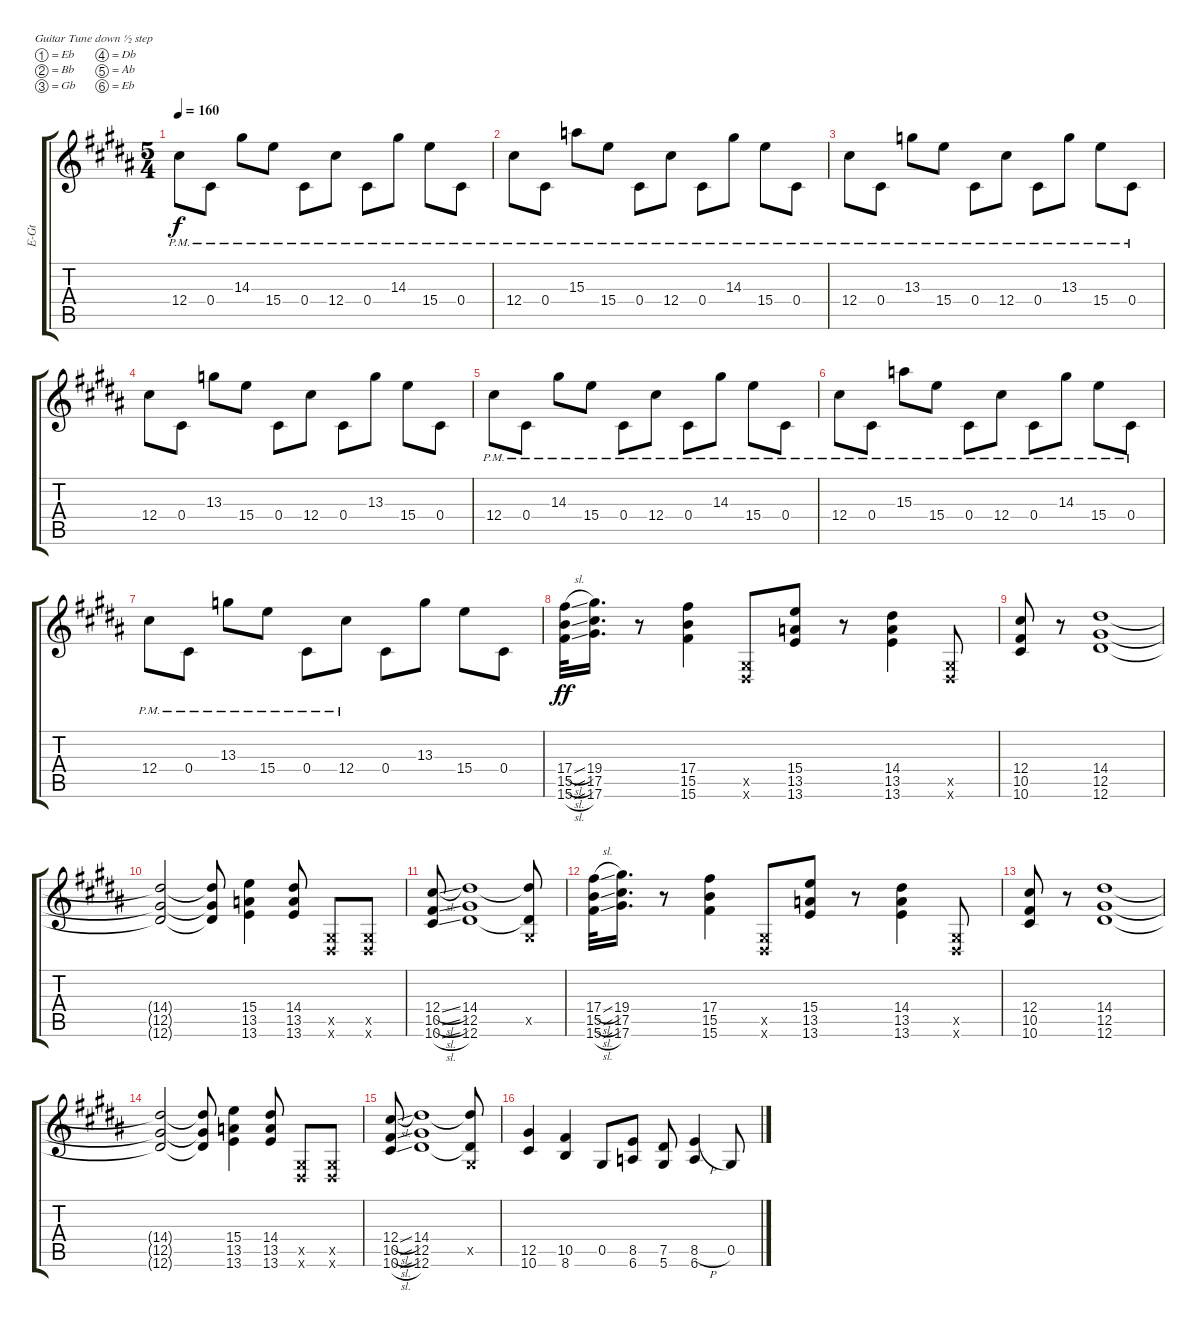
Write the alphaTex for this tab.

\bracketExtendMode groupsimilarinstruments
\otherSystemsTrackNameOrientation horizontal
\track ("Electric Guitar 1" "E-Gt") {instrument distortionguitar}
\staff {score tabs}
\tuning (Eb4 Bb3 Gb3 Db3 Ab2 Eb2)
\ts (5 4)
\tempo 160
\clef g2
\ks b
12.4{pm acc forcenatural}.8{dy f instrument distortionguitar beam Down} 0.4{pm acc forcenatural}.8{beam Down} 14.3{pm acc forcenatural}.8{beam Down} 15.4{pm acc forcenatural}.8{beam Down} 0.4{pm acc forcenatural}.8{beam Down} 12.4{pm acc forcenatural}.8{beam Down} 0.4{pm acc forcenatural}.8{beam Down} 14.3{pm acc forcenatural}.8{beam Down} 15.4{pm acc forcenatural}.8{beam Down} 0.4{pm acc forcenatural}.8{beam Down} |
12.4{pm acc forcenatural}.8{beam Down} 0.4{pm acc forcenatural}.8{beam Down} 15.3{pm acc b}.8{beam Down} 15.4{pm acc forcenatural}.8{beam Down} 0.4{pm acc forcenatural}.8{beam Down} 12.4{pm acc forcenatural}.8{beam Down} 0.4{pm acc forcenatural}.8{beam Down} 14.3{pm acc forcenatural}.8{beam Down} 15.4{pm acc forcenatural}.8{beam Down} 0.4{pm acc forcenatural}.8{beam Down} |
12.4{pm acc forcenatural}.8{beam Down} 0.4{pm acc forcenatural}.8{beam Down} 13.3{pm acc b}.8{beam Down} 15.4{pm acc forcenatural}.8{beam Down} 0.4{pm acc forcenatural}.8{beam Down} 12.4{pm acc forcenatural}.8{beam Down} 0.4{pm acc forcenatural}.8{beam Down} 13.3{pm acc b}.8{beam Down} 15.4{pm acc forcenatural}.8{beam Down} 0.4{pm acc forcenatural}.8{beam Down} |
12.4{acc forcenatural}.8{beam Down} 0.4{acc forcenatural}.8{beam Down} 13.3{acc b}.8{beam Down} 15.4{acc forcenatural}.8{beam Down} 0.4{acc forcenatural}.8{beam Down} 12.4{acc forcenatural}.8{beam Down} 0.4{acc forcenatural}.8{beam Down} 13.3{acc b}.8{beam Down} 15.4{acc forcenatural}.8{beam Down} 0.4{acc forcenatural}.8{beam Down} |
12.4{pm acc forcenatural}.8{beam Down} 0.4{pm acc forcenatural}.8{beam Down} 14.3{pm acc forcenatural}.8{beam Down} 15.4{pm acc forcenatural}.8{beam Down} 0.4{pm acc forcenatural}.8{beam Down} 12.4{pm acc forcenatural}.8{beam Down} 0.4{pm acc forcenatural}.8{beam Down} 14.3{pm acc forcenatural}.8{beam Down} 15.4{pm acc forcenatural}.8{beam Down} 0.4{pm acc forcenatural}.8{beam Down} |
12.4{pm acc forcenatural}.8{beam Down} 0.4{pm acc forcenatural}.8{beam Down} 15.3{pm acc b}.8{beam Down} 15.4{pm acc forcenatural}.8{beam Down} 0.4{pm acc forcenatural}.8{beam Down} 12.4{pm acc forcenatural}.8{beam Down} 0.4{pm acc forcenatural}.8{beam Down} 14.3{pm acc forcenatural}.8{beam Down} 15.4{pm acc forcenatural}.8{beam Down} 0.4{pm acc forcenatural}.8{beam Down} |
12.4{pm acc forcenatural}.8{beam Down} 0.4{pm acc forcenatural}.8{beam Down} 13.3{pm acc b}.8{beam Down} 15.4{pm acc forcenatural}.8{beam Down} 0.4{pm acc forcenatural}.8{beam Down} 12.4{pm acc forcenatural}.8{beam Down} 0.4{acc forcenatural}.8{beam Down} 13.3{acc b}.8{beam Down} 15.4{acc forcenatural}.8{beam Down} 0.4{acc forcenatural}.8{beam Down} |
(15.6{sl acc forcenatural} 15.5{sl acc forcenatural} 17.4{sl acc forcenatural}).32{dy ff beam Down} (17.6{acc forcenatural} 17.5{acc forcenatural} 19.4{acc forcenatural}).16{d beam Down} r.8{beam Down} (15.6{acc forcenatural} 15.5{acc forcenatural} 17.4{acc forcenatural}).4{beam Down} (0.6{x acc forcenatural} 0.5{x acc forcenatural}).8{beam Up} (13.6{acc forcenatural} 13.5{acc b} 15.4{acc forcenatural}).8{beam Up} r.8{beam Up} (13.6{acc forcenatural} 13.5{acc b} 14.4{acc forcenatural}).4{beam Down} (0.6{x acc forcenatural} 0.5{x acc forcenatural}).8{beam Up} |
(10.6{acc forcenatural} 10.5{acc forcenatural} 12.4{acc forcenatural}).8{beam Up} r.8{beam Up} (12.6{acc forcenatural} 12.5{acc forcenatural} 14.4{acc forcenatural}).1{beam Up} |
(14.4{t acc forcenatural} 12.5{t acc forcenatural} 12.6{t acc forcenatural}).2{beam Up} (14.4{t acc forcenatural} 12.5{t acc forcenatural} 12.6{t acc forcenatural}).8{beam Up} (13.6{acc forcenatural} 13.5{acc b} 15.4{acc forcenatural}).4{beam Down} (13.6{acc forcenatural} 13.5{acc b} 14.4{acc forcenatural}).8{beam Up} (0.6{x acc forcenatural} 0.5{x acc forcenatural}).8{beam Up} (0.5{x acc forcenatural} 0.6{x acc forcenatural}).8{beam Up} |
(10.6{sl acc forcenatural} 10.5{sl acc forcenatural} 12.4{sl acc forcenatural}).8{beam Up} (12.6{acc forcenatural} 12.5{acc forcenatural} 14.4{acc forcenatural}).1{beam Up} (12.6{t acc forcenatural} 0.5{x acc forcenatural} 14.4{t acc forcenatural}).8{beam Up} |
(15.6{sl acc forcenatural} 15.5{sl acc forcenatural} 17.4{sl acc forcenatural}).32{beam Down} (17.6{acc forcenatural} 17.5{acc forcenatural} 19.4{acc forcenatural}).16{d beam Down} r.8{beam Down} (15.6{acc forcenatural} 15.5{acc forcenatural} 17.4{acc forcenatural}).4{beam Down} (0.6{x acc forcenatural} 0.5{x acc forcenatural}).8{beam Up} (13.6{acc forcenatural} 13.5{acc b} 15.4{acc forcenatural}).8{beam Up} r.8{beam Up} (13.6{acc forcenatural} 13.5{acc b} 14.4{acc forcenatural}).4{beam Down} (0.6{x acc forcenatural} 0.5{x acc forcenatural}).8{beam Up} |
(10.6{acc forcenatural} 10.5{acc forcenatural} 12.4{acc forcenatural}).8{beam Up} r.8{beam Up} (12.6{acc forcenatural} 12.5{acc forcenatural} 14.4{acc forcenatural}).1{beam Up} |
(14.4{t acc forcenatural} 12.5{t acc forcenatural} 12.6{t acc forcenatural}).2{beam Up} (14.4{t acc forcenatural} 12.5{t acc forcenatural} 12.6{t acc forcenatural}).8{beam Up} (13.6{acc forcenatural} 13.5{acc b} 15.4{acc forcenatural}).4{beam Down} (13.6{acc forcenatural} 13.5{acc b} 14.4{acc forcenatural}).8{beam Up} (0.6{x acc forcenatural} 0.5{x acc forcenatural}).8{beam Up} (0.5{x acc forcenatural} 0.6{x acc forcenatural}).8{beam Up} |
(10.6{sl acc forcenatural} 10.5{sl acc forcenatural} 12.4{sl acc forcenatural}).8{beam Up} (12.6{acc forcenatural} 12.5{acc forcenatural} 14.4{acc forcenatural}).1{beam Up} (12.6{t acc forcenatural} 0.5{x acc forcenatural} 14.4{t acc forcenatural}).8{beam Up} |
(12.5{acc forcenatural} 10.6{acc forcenatural}).4{beam Up} (10.5{acc forcenatural} 8.6{acc forcenatural}).4{beam Up} 0.5{acc forcenatural}.8{beam Up} (8.5{acc forcenatural} 6.6{acc b}).8{beam Up} (5.6{acc forcenatural} 7.5{acc forcenatural}).8{beam Up} (8.5{h acc forcenatural} 6.6{acc b}).4{beam Up} 0.5{acc forcenatural}.8{beam Up}
